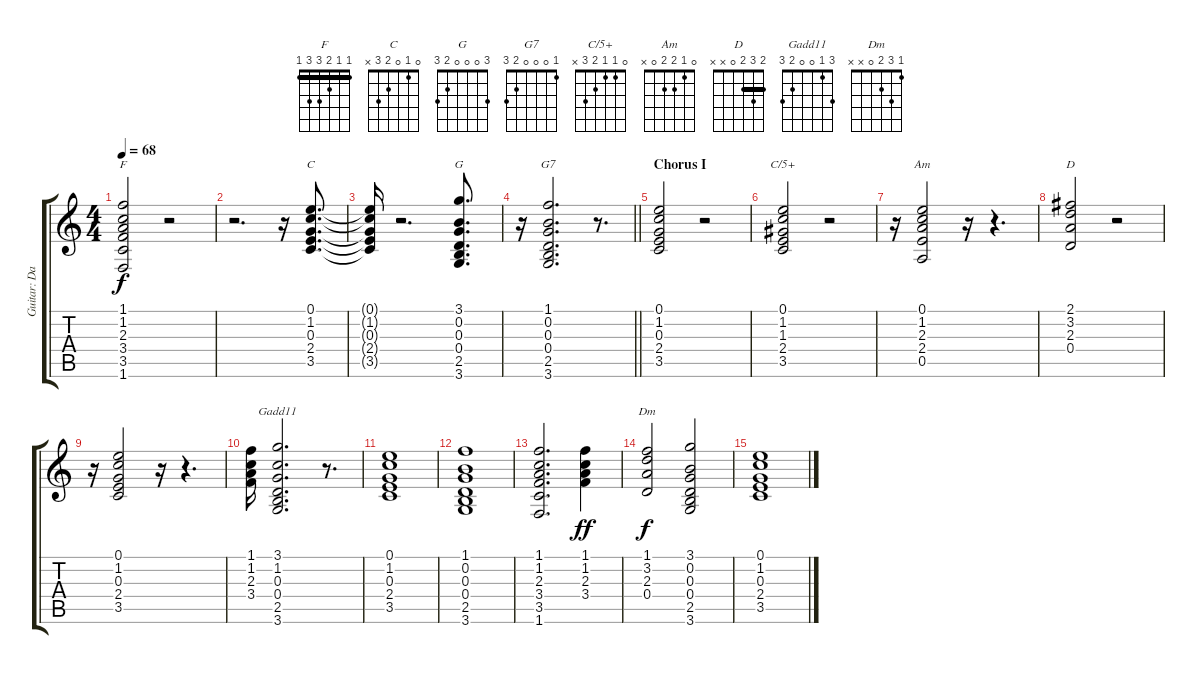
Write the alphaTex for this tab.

\track ("Guitar: Davey Johnstone" "Guitar: Da") {instrument electricguitarclean}
\staff {score tabs}
\tuning (E4 B3 G3 D3 A2 E2) {hide}
\chord ("F" 1 1 2 3 3 1) {barre 1}
\chord ("C" 0 1 0 2 3 x)
\chord ("G" 3 0 0 0 2 3)
\chord ("G7" 1 0 0 0 2 3)
\chord ("C/5+" 0 1 1 2 3 x)
\chord ("Am" 0 1 2 2 0 x)
\chord ("D" 2 3 2 0 x x) {barre 2}
\chord ("Gadd11" 3 1 0 0 2 3)
\chord ("Dm" 1 3 2 0 x x)
\ts (4 4)
\tempo 68
\clef g2
\ks c
(1.1 1.2 2.3 3.4 3.5 1.6).2{ch "F" dy f} r.2 |
r.2{d} r.16 (0.1 1.2 0.3 2.4 3.5).8{d ch "C"} |
(0.1{t} 1.2{t} 0.3{t} 2.4{t} 3.5{t}).16 r.2{d} (3.1 0.2 0.3 0.4 2.5 3.6).8{d ch "G"} |
\barLineRight lightlight
r.16 (1.1 0.2 0.3 0.4 2.5 3.6).2{d ch "G7"} r.8{d} |
\section ("" "Chorus I")
(0.1 1.2 0.3 2.4 3.5).2 r.2 |
(0.1 1.2 1.3 2.4 3.5).2{ch "C/5+"} r.2 |
r.16 (0.1 1.2 2.3 2.4 0.5).2{ch "Am"} r.16 r.4{d} |
(2.1 3.2 2.3 0.4).2{ch "D"} r.2 |
r.16 (0.1 1.2 0.3 2.4 3.5).2 r.16 r.4{d} |
(1.1 1.2 2.3 3.4).16 (3.1 1.2 0.3 0.4 2.5 3.6).2{d ch "Gadd11"} r.8{d} |
(0.1 1.2 0.3 2.4 3.5).1 |
(1.1 0.2 0.3 0.4 2.5 3.6).1 |
(1.1 1.2 2.3 3.4 3.5 1.6).2{d} (1.1 1.2 2.3 3.4).4{dy ff} |
(1.1 3.2 2.3 0.4).2{ch "Dm" dy f} (3.1 0.2 0.3 0.4 2.5 3.6).2 |
(0.1 1.2 0.3 2.4 3.5).1
